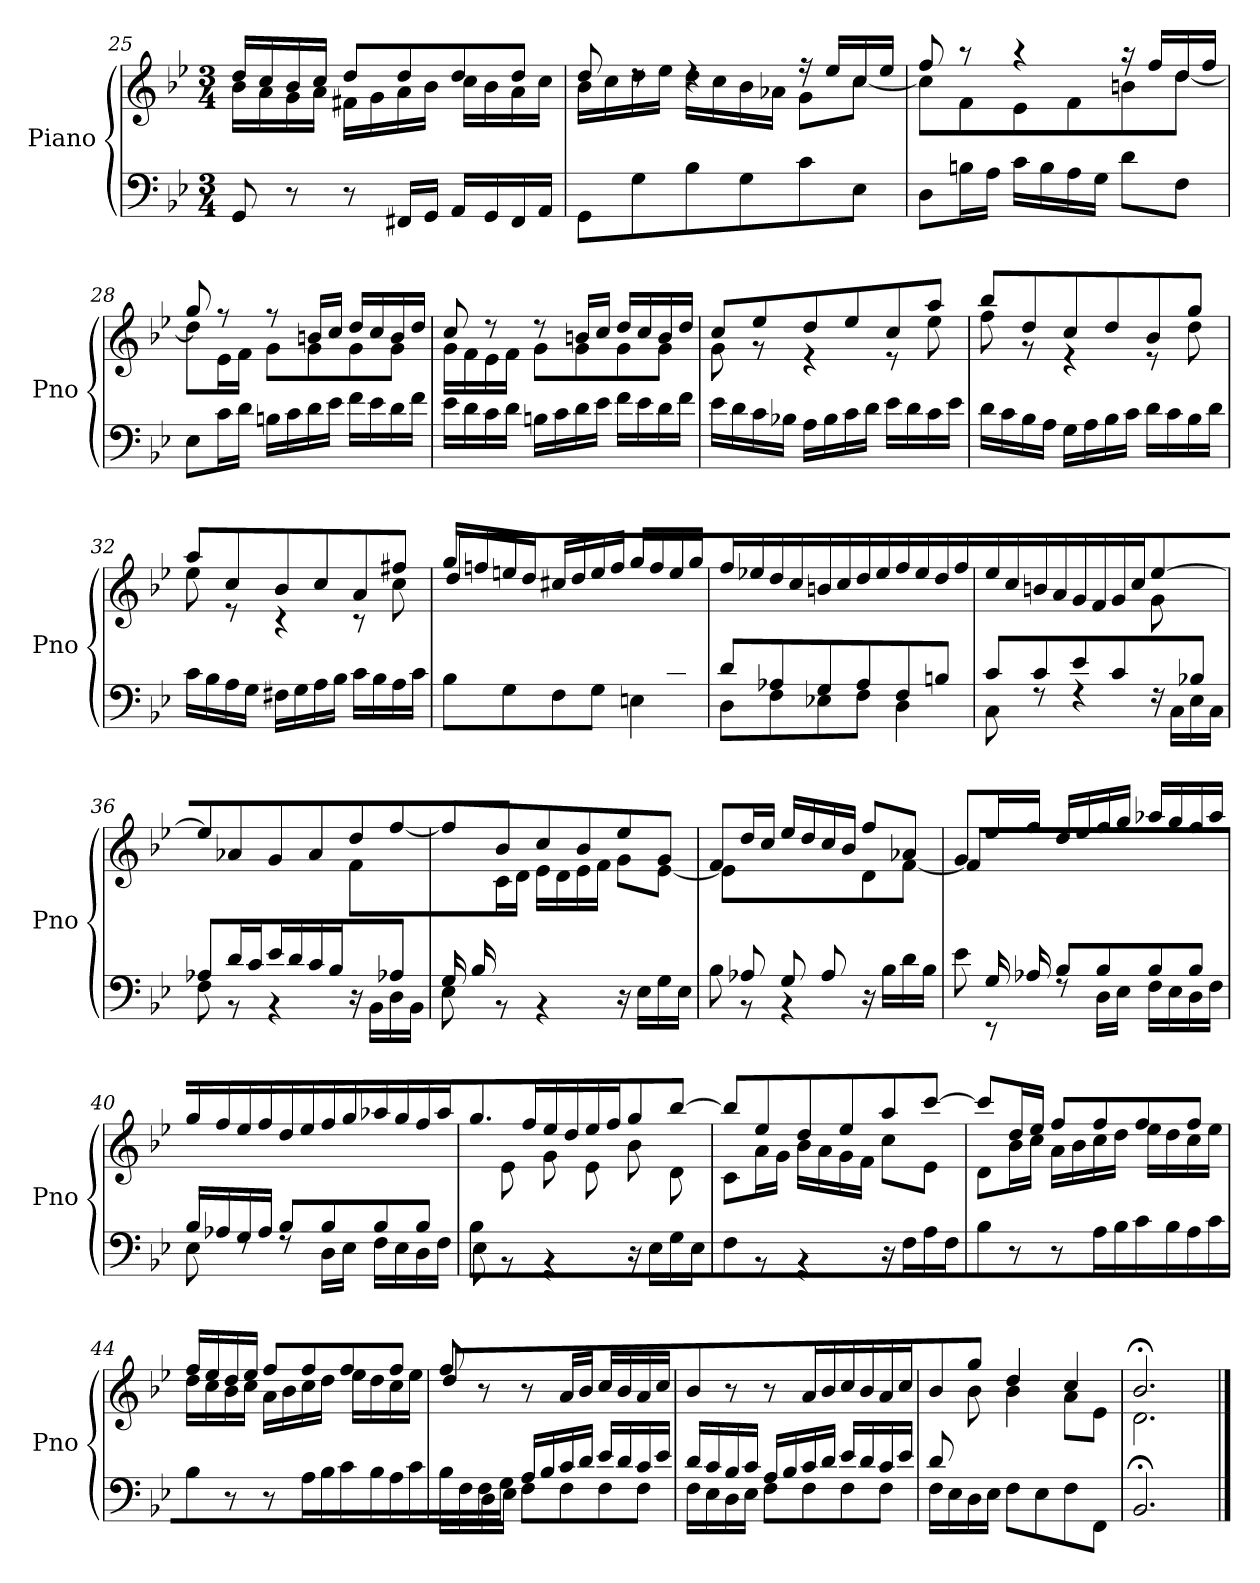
**kern	**kern
*part1	*part1
*staff2	*staff1
*I"Piano	*
*I'Pno	*
!!LO:LB:g=z
*clefF4	*clefG2
*k[b-e-]	*k[b-e-]
*M3/4	*M3/4
=25	=25
*	*^
8GG/	16dd/LL	16b-\LL
.	16cc/	16a\
8r	16b-/	16g\
.	16cc/JJ	16a\JJ
8r	8dd/L	16f#X\LL
.	.	16g\
16FF#X/LL	8dd/	16a\
16GG/JJ	.	16b-\JJ
16AA/LL	8dd/	16cc\LL
16GG/	.	16b-\
16FF#/	8dd/J	16a\
16AA/JJ	.	16cc\JJ
=26	=26	=26
8GG\L	8dd/	16b-\LL
.	.	16cc\
8G\	8rdd	16dd\
.	.	16ee-\JJ
8B-\	4rdd	16dd\LL
.	.	16cc\
8G\	.	16b-\
.	.	16a-X\JJ
8c\	16r	8g\L
.	16ee-/LL	.
8E-\J	16cc/	[8cc\J
.	16ee-/JJ	.
=27	=27	=27
8D\L	8ff/	8cc\L]
16Bn\L	8r	8f\
16A\JJ	.	.
16c\LL	4r	8e-\
16B\	.	.
16A\	.	8f\
16G\JJ	.	.
8d\L	16r	8bn\
.	16ff/LL	.
8F\J	16dd/	[8dd\J
.	16ff/JJ	.
!!LO:LB:g=z	!!
=28	=28	=28
8E-\L	8gg/	8dd\L]
16c\L	8r	16e-\L
16d\JJ	.	16f\JJ
16Bn\LL	8r	8g\L
16c\	.	.
16d\	16bn/LL	8g\
16e-\JJ	16cc/JJ	.
16f\LL	16dd/LL	8g\
16e-\	16cc/	.
16d\	16b/	8g\J
16f\JJ	16dd/JJ	.
!!LO:LB:g=z	!!
=29	=29	=29
16e-\LL	8cc/	16g\LL
16d\	.	16f\
16c\	8r	16e-\
16d\JJ	.	16f\JJ
16Bn\LL	8r	8g\L
16c\	.	.
16d\	16bn/LL	8g\
16e-\JJ	16cc/JJ	.
16f\LL	16dd/LL	8g\
16e-\	16cc/	.
16d\	16b/	8g\J
16f\JJ	16dd/JJ	.
=30	=30	=30
16e-\LL	8cc/L	8g\
16d\	.	.
16c\	8ee-/	8r
16B-X\JJ	.	.
16A\LL	8dd/	4r
16B-\	.	.
16c\	8ee-/	.
16d\JJ	.	.
16e-\LL	8cc/	8r
16d\	.	.
16c\	8aa/J	8ee-\
16e-\JJ	.	.
=31	=31	=31
16d\LL	8bb-/L	8ff\
16c\	.	.
16B-\	8dd/	8r
16A\JJ	.	.
16G\LL	8cc/	4r
16A\	.	.
16B-\	8dd/	.
16c\JJ	.	.
16d\LL	8b-/	8r
16c\	.	.
16B-\	8gg/J	8dd\
16d\JJ	.	.
!!LO:PB:g=z	!!
=32	=32	=32
16c\LL	8aa/L	8ee-\
16B-\	.	.
16A\	8cc/	8r
16G\JJ	.	.
16F#X\LL	8b-/	4r
16G\	.	.
16A\	8cc/	.
16B-\JJ	.	.
16c\LL	8a/	8r
16B-\	.	.
16A\	8ff#X/J	8cc\
16c\JJ	.	.
!!LO:LB:g=z	!!
=33	=33	=33
*^	*	*
8ryy	8B-\L	16gg/LL	8dd\L
.	.	16ffn/	.
8B-/	8G\	16een/	2ryy
.	.	16dd/JJ	.
8A/	8F\	16cc#Xi/LL	.
.	.	16dd/	.
8B-/	8G\J	16ee/	.
.	.	16ff/JJ	.
8G/	4En\	16gg/LL	.
.	.	16ff/	.
8d-Xj/J	.	16ee/	8ryy
.	.	16gg/JJ	.
*	*	*v	*v
=34	=34	=34
8d/L	8D\L	16ff/LL
.	.	16ee-X/
8A-X/	8F\	16dd/
.	.	16cc/JJ
8G/	8E-X\	16bn/LL
.	.	16cc/
8A-/	8F\J	16dd/
.	.	16ee-/JJ
8F/	4D\	16ff/LL
.	.	16ee-/
8Bn/J	.	16dd/
.	.	16ff/JJ
=35	=35	=35
*	*	*^
8c/L	8C\	16ee-/LL	2ryy
.	.	16cc/	.
8c/	8rF	16bn/	.
.	.	16a/JJ	.
8e-/	4rF	16g/LL	.
.	.	16f/	.
8c/	.	16g/	.
.	.	16cc/JJ	.
8ryy	16rF	[4ee-/	8g\
.	16C\LL	.	.
8B-X/J	16E-\	.	8ryy
.	16C\JJ	.	.
!!LO:LB:g=z	!!
=36	=36	=36	=36
8A-X/L	8F\	8ee-/L]	2ryy
16d/L	8r	8a-X/	.
16c/JJ	.	.	.
16e-/LL	4r	8g/	.
16d/	.	.	.
16c/	.	8a-/	.
16B-/JJ	.	.	.
8ryy	16r	8dd/	8f\L
.	16BB-\LL	.	.
8A-X/J	16D\	[8ff/J	8ryy
.	16BB-\JJ	.	.
!!LO:LB:g=z	!!
=37	=37	=37	=37
16G/LL	8E-\	8ff/L]	8ryy
16B-/	.	.	.
2ryy	8rBB	8b-/	16c\
.	.	.	16d\JJ
.	4rBB	8cc/	16e-\LL
.	.	.	16d\
.	.	8b-/	16e-\
.	.	.	16f\JJ
.	16r	8ee-/	8g\L
.	16E-\LL	.	.
8ryy	16G\	8g/J	[8e-\J
.	16E-\JJ	.	.
=38	=38	=38	=38
8ryy	8B-\	8f/L	8e-\L]
8A-X/	8rBB	16dd/L	4.ryy
.	.	16cc/JJ	.
8G/	4rBB	16ee-/LL	.
.	.	16dd/	.
8A-/	.	16cc/	.
.	.	16b-/JJ	.
4ryy	16r	8ff/L	8d\
.	16B-\LL	.	.
.	16d\	8a-X/J	[8f\J
.	16B-\JJ	.	.
=39	=39	=39	=39
*	*^	*	*^
8ryy	8e-\	4ryy	8g/L	8f\L]	4ryy
16G/L	8rEE	.	16ee-/L	8ryy	.
16A-X/JJ	.	.	16ff/JJ	.	.
2ryy	8B-/L	8rF	16dd/LL	2ryy	2ryy
.	.	.	16ee-/	.	.
.	8B-/	16D\LL	16ff/	.	.
.	.	16E-\JJ	16gg/JJ	.	.
.	8B-/	16F\LL	16aa-X/LL	.	.
.	.	16E-\	16gg/	.	.
.	8B-/J	16D\	16ff/	.	.
.	.	16F\JJ	16aa-/JJ	.	.
*	*v	*v	*	*	*
*	*	*v	*v	*v
!!LO:LB:g=z
=40	=40	=40
16B-/LL	8E-\	16gg/LL
16A-X/	.	16ff/
16G/	8rF	16ee-/
16A-/JJ	.	16ff/JJ
8B-/L	8rF	16dd/LL
.	.	16ee-/
8B-/	16D\LL	16ff/
.	16E-\JJ	16gg/JJ
8B-/	16F\LL	16aa-X/LL
.	16E-\	16gg/
8B-/J	16D\	16ff/
.	16F\JJ	16aa-/JJ
!!LO:LB:g=z
=41	=41	=41
*	*	*^
8B-/L	8E-\	8.gg/L	8ryy
2ryy	8rBB	.	8e-\
.	.	16ff/Jk	.
.	4rBB	16ee-/LL	8g\
.	.	16dd/	.
.	.	16ee-/	8e-\
.	.	16ff/JJ	.
.	16r	8gg/L	8b-\
.	16E-\LL	.	.
8ryy	16G\	[8bb-/J	8d\J
.	16E-\JJ	.	.
*v	*v	*	*
=42	=42	=42
8F\	8bb-/L]	8c\L
8rBB	8ee-/	16a\L
.	.	16g\JJ
4rBB	8dd/	16b-\LL
.	.	16a\
.	8ee-/	16g\
.	.	16f\JJ
16r	8aa/	8cc\L
16F\LL	.	.
16A\	[8ccc/J	8e-\J
16F\JJ	.	.
=43	=43	=43
8B-\	8ccc/L]	8d\L
8r	16dd/L	16b-\L
.	16ee-/JJ	16cc\JJ
8r	8ff/L	16a\LL
.	.	16b-\
16A\LL	8ff/	16cc\
16B-\JJ	.	16dd\JJ
16c\LL	8ff/	16ee-\LL
16B-\	.	16dd\
16A\	8ff/J	16cc\
16c\JJ	.	16ee-\JJ
=44	=44	=44
8B-\	16ff/LL	16dd\LL
.	16ee-/	16cc\
8r	16dd/	16b-\
.	16ee-/JJ	16cc\JJ
8r	8ff/L	16a\LL
.	.	16b-\
16A\LL	8ff/	16cc\
16B-\JJ	.	16dd\JJ
16c\LL	8ff/	16ee-\LL
16B-\	.	16dd\
16A\	8ff/J	16cc\
16c\JJ	.	16ee-\JJ
!!LO:PB:g=z
=45	=45	=45
*^	*	*^
*	*^	*	*	*
8ryy	16B-\LL	4ryy	8ff/	8dd\L	4ryy
.	16F\	.	.	.	.
16F/L	16D\	.	8r	8ryy	.
16G/JJ	16E-\JJ	.	.	.	.
2ryy	16A/LL	8F\L	8r	2ryy	2ryy
.	16B-/	.	.	.	.
.	16c/	8F\	16a/LL	.	.
.	16d/JJ	.	16b-/JJ	.	.
.	16e-/LL	8F\	16cc/LL	.	.
.	16d/	.	16b-/	.	.
.	16c/	8F\J	16a/	.	.
.	16e-/JJ	.	16cc/JJ	.	.
*	*v	*v	*	*	*
*	*	*v	*v	*v
=46	=46	=46
16d/LL	16F\LL	8b-/
16c/	16E-\	.
16B-/	16D\	8r
16c/JJ	16E-\JJ	.
16A/LL	8F\L	8r
16B-/	.	.
16c/	8F\	16a/LL
16d/JJ	.	16b-/JJ
16e-/LL	8F\	16cc/LL
16d/	.	16b-/
16c/	8F\J	16a/
16e-/JJ	.	16cc/JJ
=47	=47	=47
*	*	*^
8d/L	16F\LL	8b-/L	8ryy
.	16E-\	.	.
2ryy	16D\	8gg/J	8b-\J
.	16E-\JJ	.	.
.	8F\L	4dd/	4b-\
.	8E-\	.	.
.	8F\	4cc/	8a\L
8ryy	8FF\J	.	8e-\J
*v	*v	*	*
=48	=48	=48
2.BB-;/	2.b-;</	2.d\
*	*v	*v
==	==
*-	*-
